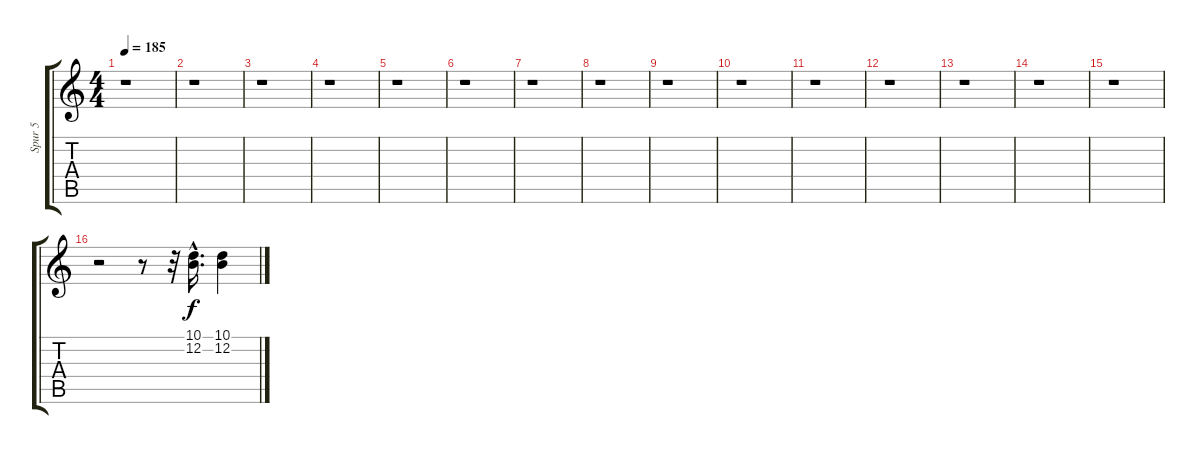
\track ("Spur 5" "Spur 5") {instrument lead6voice}
\staff {score tabs}
\tuning (E4 B3 G3 D3 A2 E2) {hide}
\ts (4 4)
\tempo 185
\clef g2
\ks c
r.1{dy f} |
r.1 |
r.1 |
r.1 |
r.1 |
r.1 |
r.1 |
r.1 |
r.1 |
r.1 |
r.1 |
r.1 |
r.1 |
r.1 |
r.1 |
r.2 r.8 r.32 (10.1{hac} 12.2{hac}).16{d} (10.1 12.2).4
